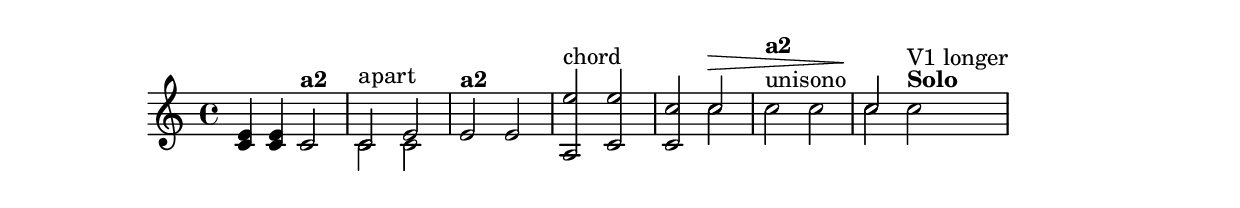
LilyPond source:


\header {
  texidoc ="Overrides for the part-combiner. All functions like
  @code{\\partcombineApart} and @code{\\partcombineApartOnce} are internally implemented
  using a dedicated @code{PartCombineForceEvent}.
"
}

\layout { ragged-right = ##t }

\version "2.16.0"

mI = \relative c' {
	e4 e c2 |
	\partcombineApart c^"apart" e |
	e e |
	\partcombineChords e'^"chord" e |
	\partcombineAutomatic c c\> |
	\partcombineUnisono c^"unisono" c |
	\partcombineAutomatic c\! c^"V1 longer" |
}
mII = \relative c' {
	c4 c c2 |
	c c |
	\partcombineAutomatic e^"auto" e |
	a, c |
	c c' |
	c c |
	c
}

\score {
	\new Staff \partcombine \mI \mII
}
